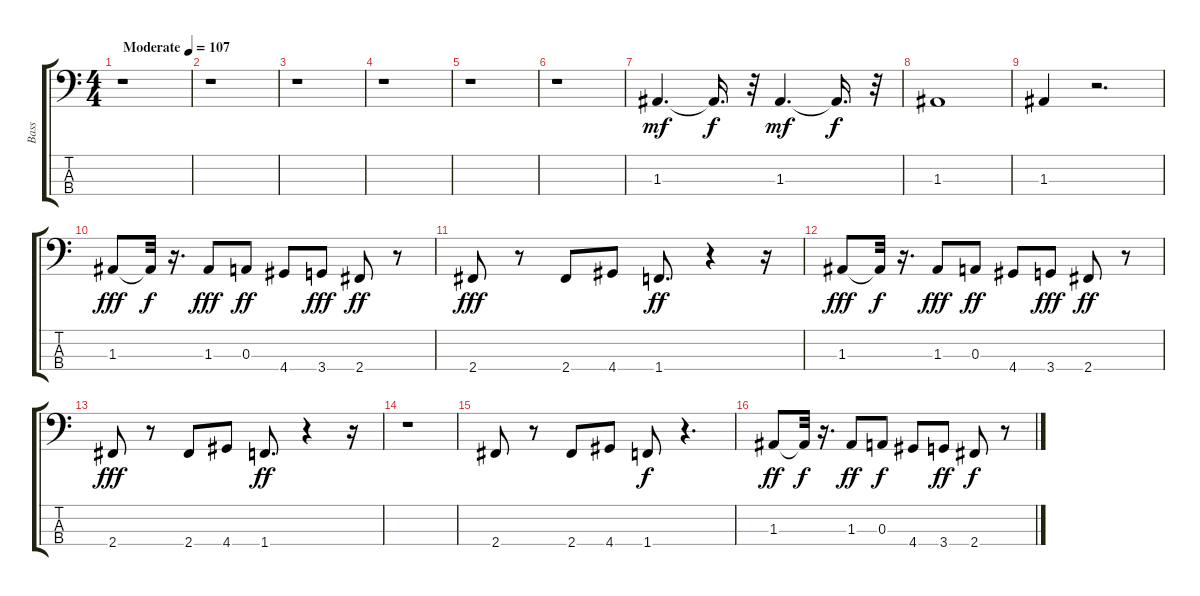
\track ("Bass" "Bass") {instrument electricbassfinger}
\staff {score tabs}
\tuning (G2 D2 A1 E1) {hide}
\ts (4 4)
\tempo (107 "Moderate")
\clef f4
\ks c
r.1{dy mf instrument electricbassfinger} |
r.1 |
r.1 |
r.1 |
r.1 |
r.1 |
1.3.4{d} 1.3{t}.16{d dy f} r.32 1.3.4{d dy mf} 1.3{t}.16{d dy f} r.32 |
1.3.1 |
1.3.4 r.2{d} |
1.3.8{dy fff} 1.3{t}.32{dy f} r.16{d} 1.3.8{dy fff} 0.3.8{dy ff} 4.4.8 3.4.8{dy fff} 2.4.8{dy ff} r.8 |
2.4.8{dy fff} r.8 2.4.8 4.4.8 1.4.8{d dy ff} r.4 r.16 |
1.3.8{dy fff} 1.3{t}.32{dy f} r.16{d} 1.3.8{dy fff} 0.3.8{dy ff} 4.4.8 3.4.8{dy fff} 2.4.8{dy ff} r.8 |
2.4.8{dy fff} r.8 2.4.8 4.4.8 1.4.8{d dy ff} r.4 r.16 |
r.1 |
2.4.8 r.8 2.4.8 4.4.8 1.4.8{dy f} r.4{d} |
1.3.8{dy ff} 1.3{t}.32{dy f} r.16{d} 1.3.8{dy ff} 0.3.8{dy f} 4.4.8 3.4.8{dy ff} 2.4.8{dy f} r.8
